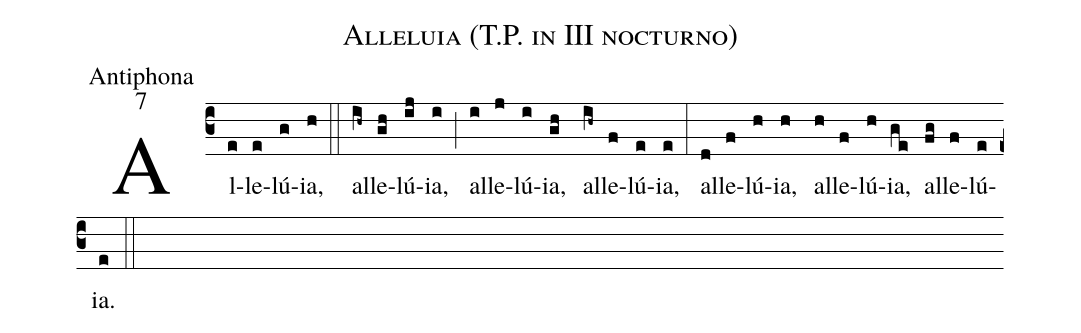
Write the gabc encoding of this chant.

name:Alleluia (T.P. in III nocturno);
office-part:Antiphona;
mode:7;
%%
(c3)Al(e)le(e)lú(g)ia, (h) (::) al(ih~)le(gh)lú(ij)ia, (i) (;) al(i)le(j)lú(i)ia, (gh) al(ih~)le(f)lú(e)ia, (e) (:) al(d)le(f)lú(h)ia, (h) al(h)le(f)lú(h)ia,(ge) al(fg)le(f)lú(e)ia. (e) (::)
